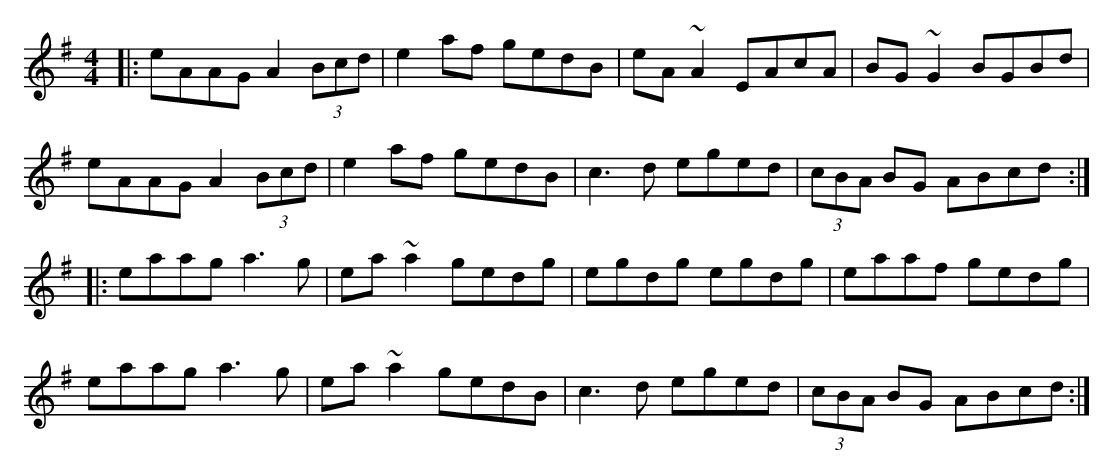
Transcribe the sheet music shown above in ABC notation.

X:1
M:4/4
K:Ador
|:eAAG A2(3Bcd|e2af gedB|eA~A2 EAcA|BG~G2 BGBd|
eAAG A2(3Bcd|e2af gedB|c3d eged|(3cBA BG ABcd:|
|:eaag a3g|ea~a2 gedg|egdg egdg|eaaf gedg|
eaag a3g|ea~a2 gedB|c3d eged|(3cBA BG ABcd:|
